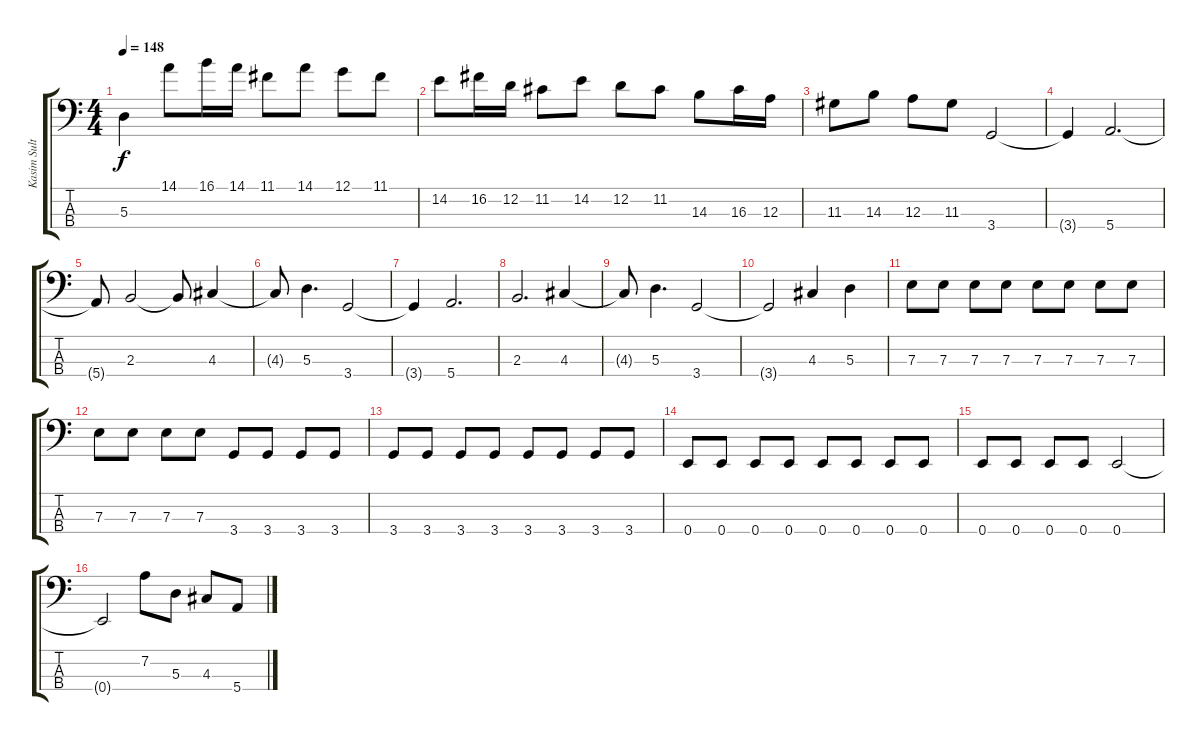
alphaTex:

\track ("Kasim Sulton" "Kasim Sult") {instrument electricbassfinger}
\staff {score tabs}
\tuning (G2 D2 A1 E1) {hide}
\ts (4 4)
\tempo 148
\clef f4
\ks c
5.3{t}.4{dy f} 14.1.8 16.1.16 14.1.16 11.1.8 14.1.8 12.1.8 11.1.8 |
14.2.8 16.2.16 12.2.16 11.2.8 14.2.8 12.2.8 11.2.8 14.3.8 16.3.16 12.3.16 |
11.3.8 14.3.8 12.3.8 11.3.8 3.4.2 |
3.4{t}.4 5.4.2{d} |
5.4{t}.8 2.3.2 2.3{t}.8 4.3.4 |
4.3{t}.8 5.3.4{d} 3.4.2 |
3.4{t}.4 5.4.2{d} |
2.3.2{d} 4.3.4 |
4.3{t}.8 5.3.4{d} 3.4.2 |
3.4{t}.2 4.3.4 5.3.4 |
7.3.8 7.3.8 7.3.8 7.3.8 7.3.8 7.3.8 7.3.8 7.3.8 |
7.3.8 7.3.8 7.3.8 7.3.8 3.4.8 3.4.8 3.4.8 3.4.8 |
3.4.8 3.4.8 3.4.8 3.4.8 3.4.8 3.4.8 3.4.8 3.4.8 |
0.4.8 0.4.8 0.4.8 0.4.8 0.4.8 0.4.8 0.4.8 0.4.8 |
0.4.8 0.4.8 0.4.8 0.4.8 0.4.2 |
0.4{t}.2 7.2.8 5.3.8 4.3.8 5.4.8
